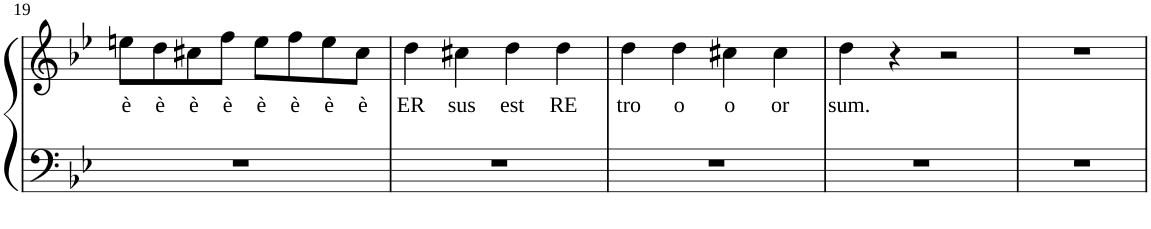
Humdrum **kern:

**kern	**kern	**text
*part1	*part1	*part1
*staff2	*staff1	*staff1
*I"Piano	*	*
*I'Pno	*	*
!!LO:PB:g=z
*clefF4	*clefG2	*
*k[b-e-]	*k[b-e-]	*
*B-:	*B-:	*
*M4/4	*M4/4	*
*met(c)	*met(c)	*
=19	=19	=19
!	!	!LO:LY:b
1r	8een\L	è
!	!	!LO:LY:b
.	8dd\	è
!	!	!LO:LY:b
.	8cc#X\	è
!	!	!LO:LY:b
.	8ff\J	è
!	!	!LO:LY:b
.	8ee\L	è
!	!	!LO:LY:b
.	8ff\	è
!	!	!LO:LY:b
.	8ee\	è
!	!	!LO:LY:b
.	8cc#\J	è
=20	=20	=20
!	!	!LO:LY:b
1r	4dd\	ER
!	!	!LO:LY:b
.	4cc#X\	sus
!	!	!LO:LY:b
.	4dd\	est
!	!	!LO:LY:b
.	4dd\	RE
=21	=21	=21
!	!	!LO:LY:b
1r	4dd\	tro
!	!	!LO:LY:b
.	4dd\	o
!	!	!LO:LY:b
.	4cc#X\	o
!	!	!LO:LY:b
.	4cc#\	or
=22	=22	=22
!	!	!LO:LY:b
1r	4dd\	sum.
.	4r	.
.	2r	.
=23	=23	=23
1r	1r	.
=	=	=
*-	*-	*-
